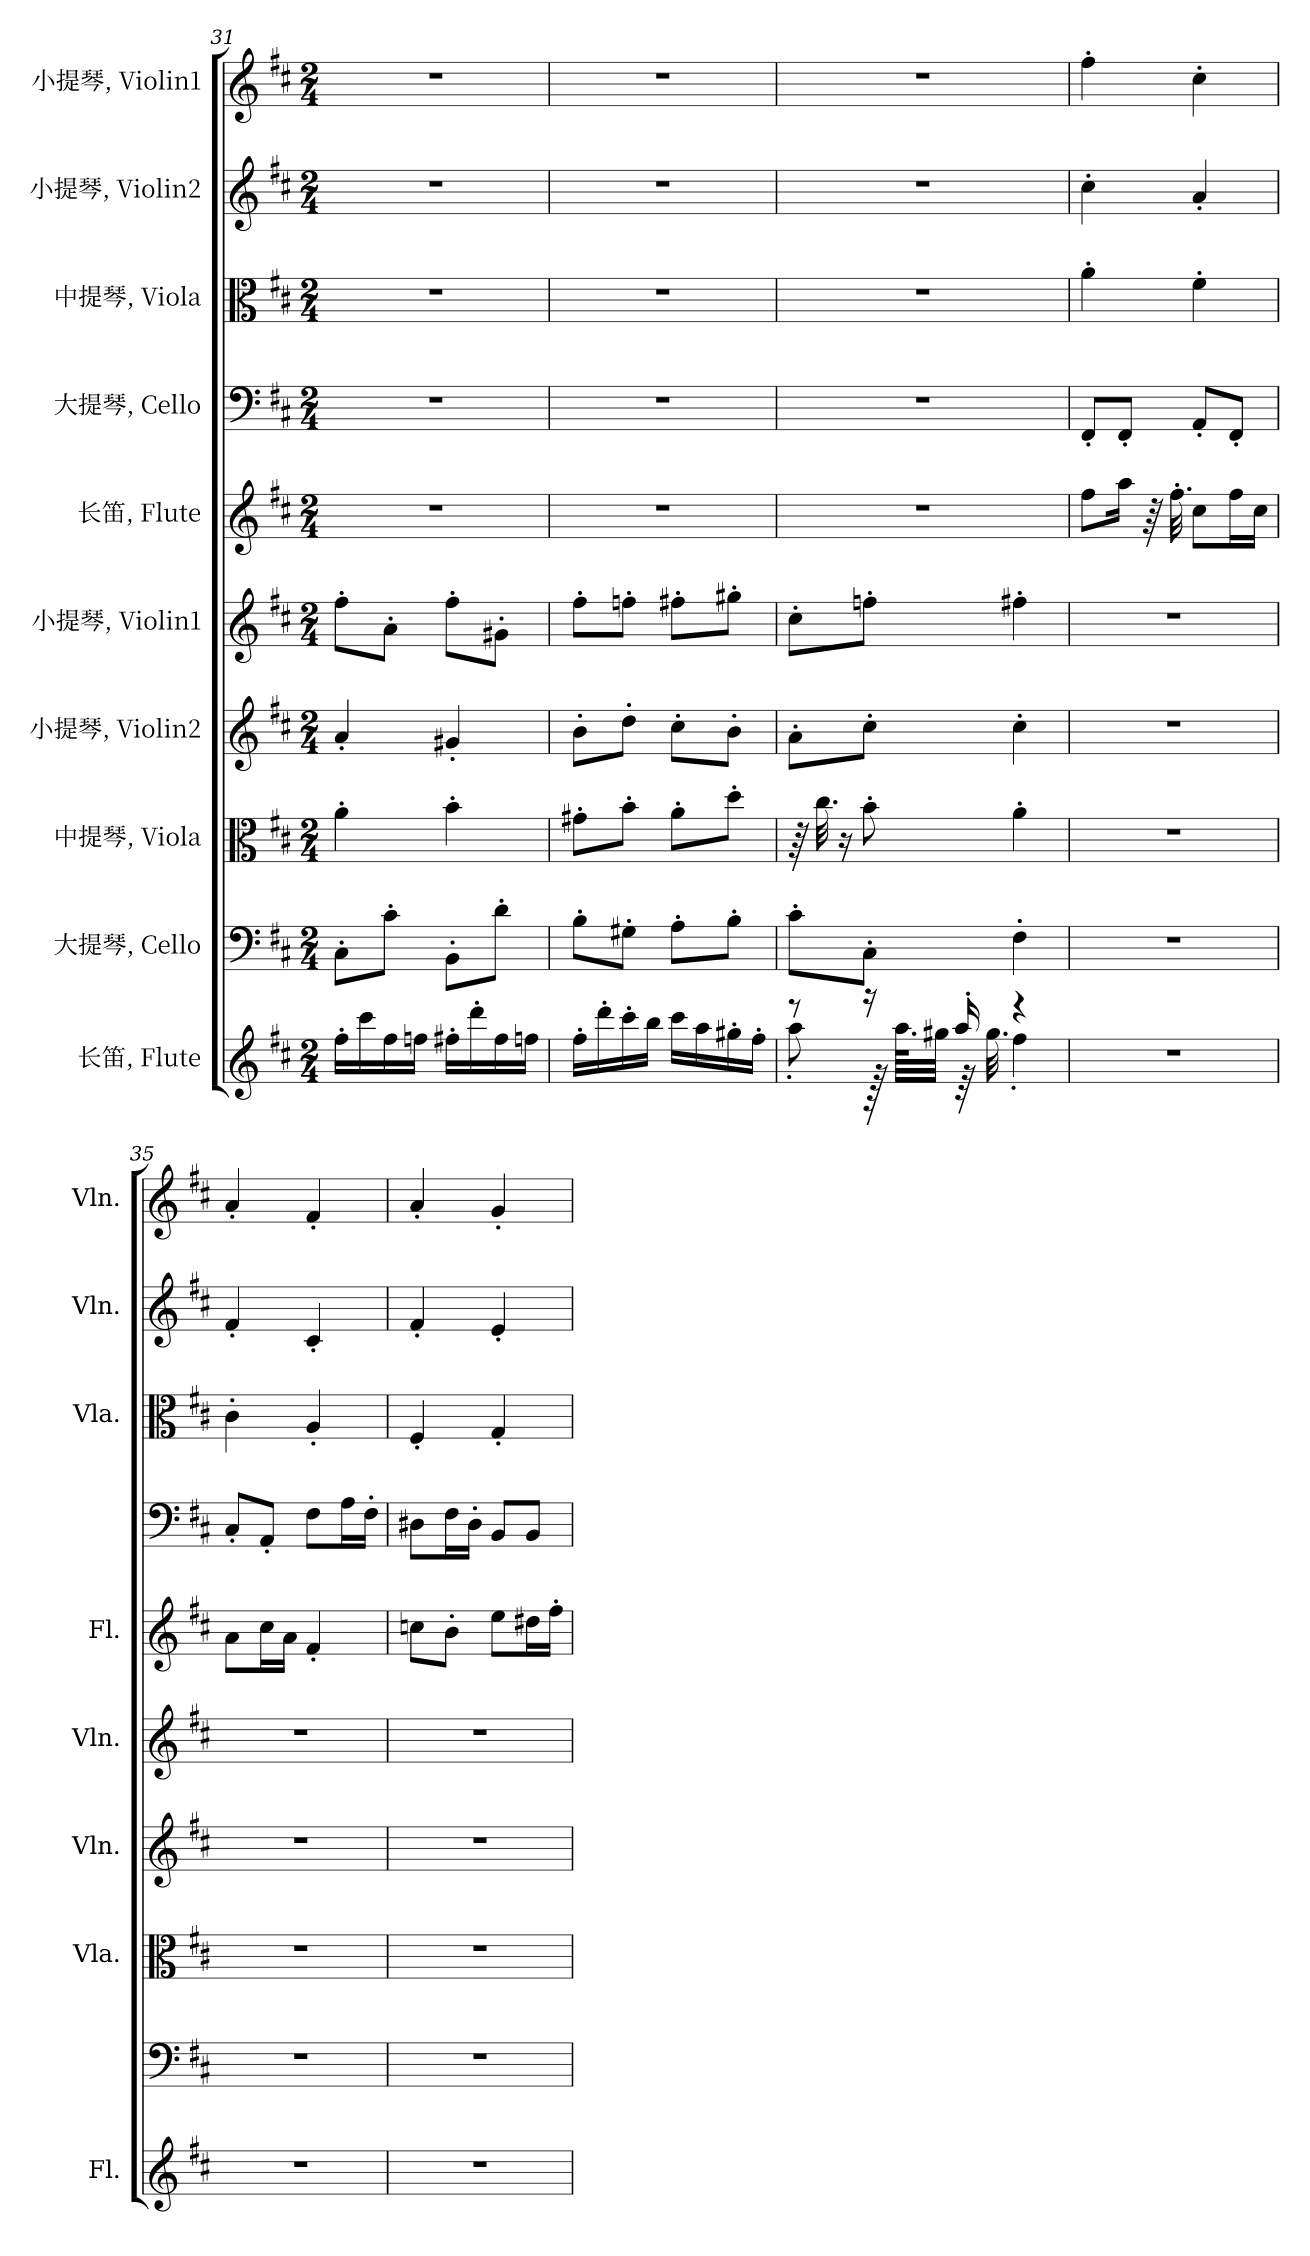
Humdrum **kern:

**kern	**kern	**kern	**kern	**kern	**kern	**kern	**kern	**kern	**kern
*part10	*part9	*part8	*part7	*part6	*part5	*part4	*part3	*part2	*part1
*staff10	*staff9	*staff8	*staff7	*staff6	*staff5	*staff4	*staff3	*staff2	*staff1
*I"长笛, Flute	*I"大提琴, Cello	*I"中提琴, Viola	*I"小提琴, Violin2	*I"小提琴, Violin1	*I"长笛, Flute	*I"大提琴, Cello	*I"中提琴, Viola	*I"小提琴, Violin2	*I"小提琴, Violin1
*I'Fl.	*	*I'Vla.	*I'Vln.	*I'Vln.	*I'Fl.	*	*I'Vla.	*I'Vln.	*I'Vln.
*clefG2	*clefF4	*clefC3	*clefG2	*clefG2	*clefG2	*clefF4	*clefC3	*clefG2	*clefG2
*k[f#c#]	*k[f#c#]	*k[f#c#]	*k[f#c#]	*k[f#c#]	*k[f#c#]	*k[f#c#]	*k[f#c#]	*k[f#c#]	*k[f#c#]
*M2/4	*M2/4	*M2/4	*M2/4	*M2/4	*M2/4	*M2/4	*M2/4	*M2/4	*M2/4
=31	=31	=31	=31	=31	=31	=31	=31	=31	=31
16ff#'\LL	8C#'\L	4a'\	4a'/	8ff#'\L	2r	2r	2r	2r	2r
16ccc#\	.	.	.	.	.	.	.	.	.
16ff#\	8c#'\J	.	.	8a'\J	.	.	.	.	.
16ffn\JJ	.	.	.	.	.	.	.	.	.
16ff#X'\LL	8BB'\L	4b'\	4g#X'/	8ff#'\L	.	.	.	.	.
16ddd'\	.	.	.	.	.	.	.	.	.
16ff#\	8d'\J	.	.	8g#X'\J	.	.	.	.	.
16ffn\JJ	.	.	.	.	.	.	.	.	.
=32	=32	=32	=32	=32	=32	=32	=32	=32	=32
16ff#'\LL	8B'\L	8g#X'\L	8b'\L	8ff#'\L	2r	2r	2r	2r	2r
16ddd'\	.	.	.	.	.	.	.	.	.
16ccc#'\	8G#X'\J	8b'\J	8dd'\J	8ffn'\J	.	.	.	.	.
16bb\JJ	.	.	.	.	.	.	.	.	.
16ccc#\LL	8A'\L	8a'\L	8cc#'\L	8ff#X'\L	.	.	.	.	.
16aa\	.	.	.	.	.	.	.	.	.
16gg#X'\	8B'\J	8dd'\J	8b'\J	8gg#X'\J	.	.	.	.	.
16ff#'\JJ	.	.	.	.	.	.	.	.	.
!!LO:PB:g=z
=33	=33	=33	=33	=33	=33	=33	=33	=33	=33
*^	*	*	*	*	*	*	*	*	*
8r	8aa'\	8c#'\L	64r	8a'\L	8cc#'\L	2r	2r	2r	2r	2r
.	.	.	32.cc#\	.	.	.	.	.	.	.
.	.	.	16r	.	.	.	.	.	.	.
16r	128r	8C#'\J	8b'\	8cc#'\J	8ffn'\J	.	.	.	.	.
.	64.aa\KLLL	.	.	.	.	.	.	.	.	.
.	32gg#X\JJJ	.	.	.	.	.	.	.	.	.
16aa'/	64r	.	.	.	.	.	.	.	.	.
.	32.gg#\	.	.	.	.	.	.	.	.	.
4r	4ff#'\	4F#'\	4a'\	4cc#'\	4ff#X'\	.	.	.	.	.
*v	*v	*	*	*	*	*	*	*	*	*
=34	=34	=34	=34	=34	=34	=34	=34	=34	=34
2r	2r	2r	2r	2r	8ff#\L	8FF#'/L	4a'\	4cc#'\	4ff#'\
.	.	.	.	.	16aa\Jk	8FF#'/J	.	.	.
.	.	.	.	.	64r	.	.	.	.
.	.	.	.	.	32.ff#'\	.	.	.	.
.	.	.	.	.	8cc#\L	8AA'/L	4f#'\	4a'/	4cc#'\
.	.	.	.	.	16ff#\L	8FF#'/J	.	.	.
.	.	.	.	.	16cc#\JJ	.	.	.	.
=35	=35	=35	=35	=35	=35	=35	=35	=35	=35
2r	2r	2r	2r	2r	8a\L	8C#'/L	4c#'\	4f#'/	4a'/
.	.	.	.	.	16cc#\L	8AA'/J	.	.	.
.	.	.	.	.	16a\JJ	.	.	.	.
.	.	.	.	.	4f#'/	8F#\L	4A'/	4c#'/	4f#'/
.	.	.	.	.	.	16A\L	.	.	.
.	.	.	.	.	.	16F#'\JJ	.	.	.
=36	=36	=36	=36	=36	=36	=36	=36	=36	=36
2r	2r	2r	2r	2r	8ccn\L	8D#X\L	4F#'/	4f#'/	4a'/
.	.	.	.	.	8b'\J	16F#\L	.	.	.
.	.	.	.	.	.	16D#'\JJ	.	.	.
.	.	.	.	.	8ee\L	8BB/L	4G'/	4e'/	4g'/
.	.	.	.	.	16dd#X\L	8BB/J	.	.	.
.	.	.	.	.	16ff#'\JJ	.	.	.	.
=	=	=	=	=	=	=	=	=	=
*-	*-	*-	*-	*-	*-	*-	*-	*-	*-
